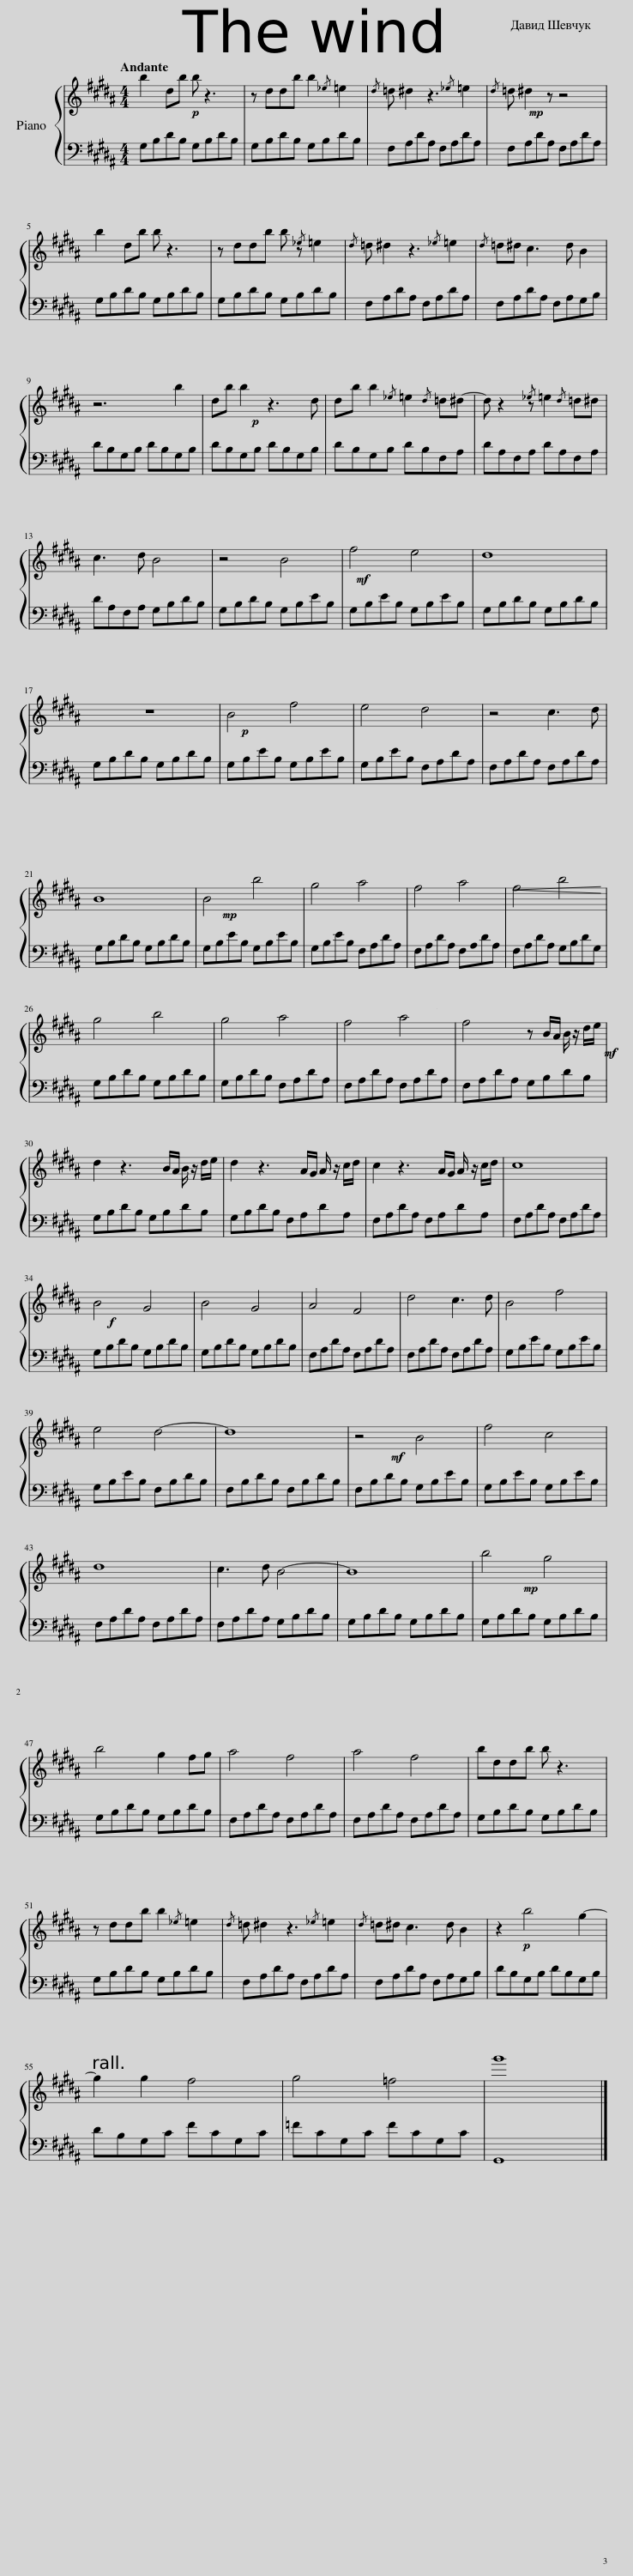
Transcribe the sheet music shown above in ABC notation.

X:1
%%score { 1 | 2 }
L:1/8
Q:1/4=107
M:4/4
I:linebreak $
K:B
V:1 treble
V:2 bass
V:1
!p! b2 db b z3 | z ddb b2{/_e} =e2 |{/d} =d ^d2!mp! z3{/_e} =e2 |{/d} =d ^d2 z z4 |$ b2 db b z3 | %5
 z ddb b z{/_e} =e2 |{/d} =d ^d2 z3{/_e} =e2 |{/d} =d^d c3 d B2 |$ z6!p! b2 | db b2 z3 d | %10
 db b2{/_e} =e2{/d} =d^d- | d z2 z!mp!{/_e} =e2{/d} =d^d |$ c3 d B4 | z4!mf! B4 | f4 e4 | %15
 d8 |$ z8 |!p! B4 f4 | e4 d4 | z4 c3 d |$ %20
 B8 |!mp! B4 b4 | g4 a4 | f4 a4 |!<(! f4 b4!<)! |$ %25
 g4 b4 | g4 a4 | f4 a4 | f4!mf! z B/A/ B/ z/ d/e/ |$ d2 z3 B/A/ B/ z/ d/e/ | %30
 d2 z3 A/G/ A/ z/ c/d/ | c2 z3 A/G/ A/ z/ c/d/ | c8 |$!f! B4 G4 | B4 G4 | %35
 A4 F4 | d4 c3 d | B4 f4 |$ e4 d4- | d8 | %40
!mf! z4 B4 | f4 c4 |$ d8 | c3 d B4- | B8 | %45
!mp! b4 g4 |$ b4 g2 fg | a4 f4 | a4 f4 | bddb b z3 |$ %50
 z ddb b2{/_e} =e2 |{/d} =d ^d2 z3{/_e} =e2 |{/d} =d^d c3 d B2 |!p! z2 b4 g2- |$ g2 g2 f4 | %55
 g4 =f4 | g'8 |] %57
V:2
 G,B,DB, G,B,DB, | G,B,DB, G,B,DB, | F,A,DA, F,A,DA, | F,A,DA, F,A,DA, |$ G,B,DB, G,B,DB, | %5
 G,B,DB, G,B,DB, | F,A,DA, F,A,DA, | F,A,DA, F,A,G,B, |$ DB,G,B, DB,G,B, | DB,G,B, DB,G,B, | %10
 DB,G,B, DB,F,A, | DA,F,A, DA,F,A, |$ DA,F,A, G,B,DB, | G,B,DB, G,B,EB, | G,B,EB, G,B,EB, | %15
 G,B,DB, G,B,DB, |$ G,B,DB, G,B,DB, | G,B,EB, G,B,EB, | G,B,EB, F,A,DA, | F,A,DA, F,A,DA, |$ %20
 G,B,DB, G,B,DB, | G,B,EB, G,B,EB, | G,B,EB, F,A,DA, | F,A,DA, F,A,DA, | F,A,DA, G,B,DG, |$ %25
 G,B,DB, G,B,DB, | G,B,DB, F,A,DA, | F,A,DA, F,A,DA, | F,A,DA, G,B,DB, |$ G,B,DB, G,B,DB, | %30
 G,B,DB, F,A,DA, | F,A,DA, F,A,DA, | F,A,DA, F,A,DA, |$ G,B,DB, G,B,DB, | G,B,DB, G,B,DB, | %35
 F,A,DA, F,A,DA, | F,A,DA, F,A,DA, | G,B,EB, G,B,EB, |$ G,B,EB, F,B,DB, | F,B,DB, F,B,DB, | %40
 F,B,DB, G,B,EB, | G,B,EB, G,B,EB, |$ F,A,DA, F,A,DA, | F,A,DA, G,B,DB, | G,B,DB, G,B,DB, | %45
 G,B,DB, G,B,DB, |$ G,B,DB, G,B,DB, | F,A,DA, F,A,DA, | F,A,DA, F,A,DA, | G,B,DB, G,B,DB, |$ %50
 G,B,DB, G,B,DB, | F,A,DA, F,A,DA, | F,A,DA, F,A,G,B, | DB,G,B, DB,G,B, |$ DB,G,C FCG,C | %55
 =FCG,C FCG,C | G,,8 |] %57
